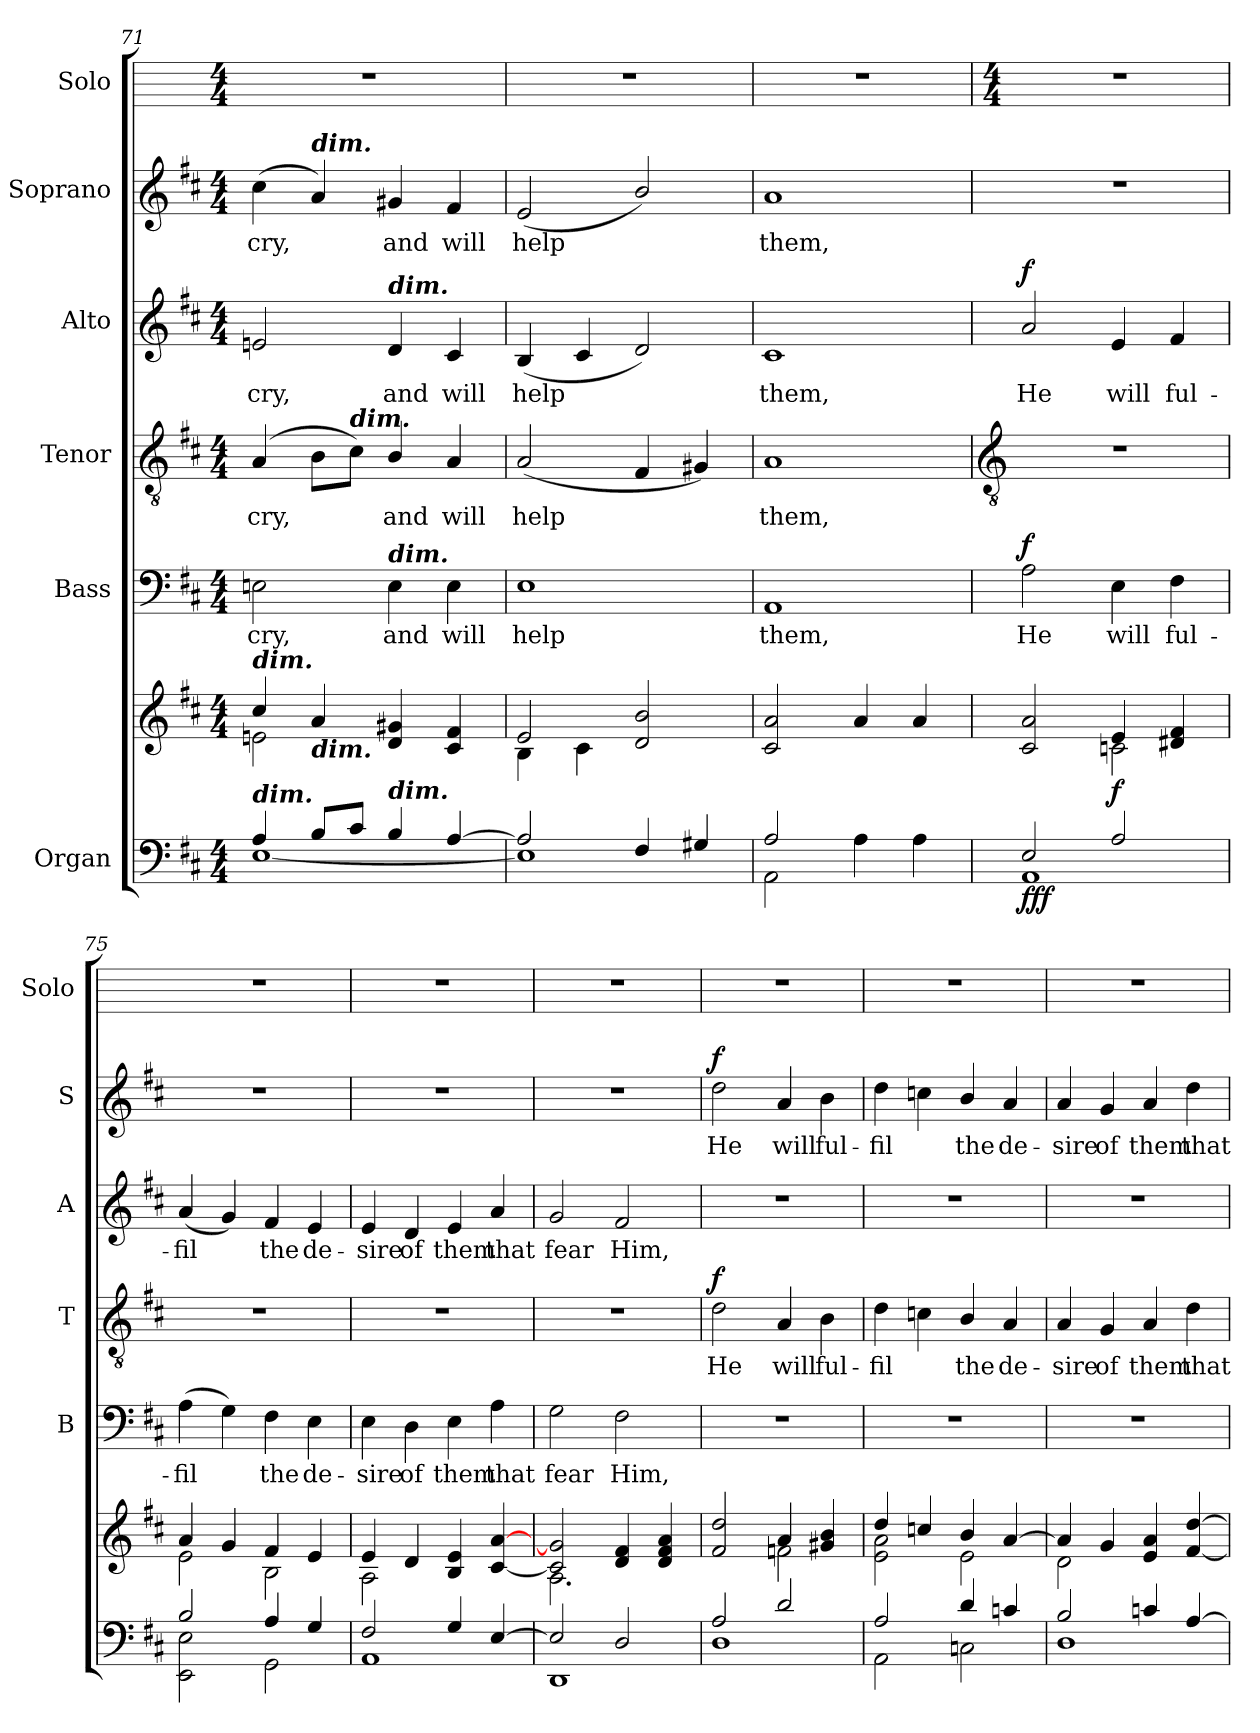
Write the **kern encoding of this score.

**kern	**kern	**dynam	**kern	**text	**dynam	**kern	**text	**dynam	**kern	**text	**dynam	**kern	**text	**dynam	**kern
*part6	*part6	*part6	*part5	*part5	*part5	*part4	*part4	*part4	*part3	*part3	*part3	*part2	*part2	*part2	*part1
*staff7	*staff6	*staff6/7	*staff5	*staff5	*staff5	*staff4	*staff4	*staff4	*staff3	*staff3	*staff3	*staff2	*staff2	*staff2	*staff1
*I"Organ	*	*	*I"Bass	*	*	*I"Tenor	*	*	*I"Alto	*	*	*I"Soprano	*	*	*I"Solo
*	*	*	*I'B	*	*	*I'T	*	*	*I'A	*	*	*I'S	*	*	*I'Solo
*clefF4	*clefG2	*	*clefF4	*	*	*clefGv2	*	*	*clefG2	*	*	*clefG2	*	*	*
*k[f#c#]	*k[f#c#]	*	*k[f#c#]	*	*	*k[f#c#]	*	*	*k[f#c#]	*	*	*k[f#c#]	*	*	*
*D:	*D:	*	*D:	*	*	*D:	*	*	*D:	*	*	*D:	*	*	*
*M4/4	*M4/4	*	*M4/4	*	*	*M4/4	*	*	*M4/4	*	*	*M4/4	*	*	*M4/4
=71	=71	=71	=71	=71	=71	=71	=71	=71	=71	=71	=71	=71	=71	=71	=71
*^	*^	*	*	*	*	*	*	*	*	*	*	*	*	*	*
!	!	!LO:TX:a:Bi:t=dim.	!	!	!	!	!	!	!	!	!	!	!	!	!	!	!
!LO:TX:a:Bi:t=dim.	!	!	!	!	!	!	!	!	!	!	!	!	!	!	!	!	!
!	!	!	!	!	!	!LO:LY:b	!	!	!LO:LY:b	!	!	!LO:LY:b	!	!	!LO:LY:b	!	!
4A/	[1E\	4cc#/	2en\	.	2En	cry,	.	(>4A	cry,	.	2en	cry,	.	(<4cc#	cry,	.	1r
!	!	!	!	!	!	!	!	!	!	!	!	!	!	!LO:TX:a:Bi:t=dim.	!	!	!
!	!	!LO:TX:b:Bi:t=dim.	!	!	!	!	!	!	!	!	!	!	!	!	!	!	!
8B/L	.	4a/	.	.	.	.	.	8BL	.	.	.	.	.	4a)	.	.	.
!	!	!	!	!	!	!	!	!LO:TX:a:Bi:t=dim.	!	!	!	!	!	!	!	!	!
8c#/J	.	.	.	.	.	.	.	8c#J)	.	.	.	.	.	.	.	.	.
!	!	!	!	!	!	!	!	!	!	!	!LO:TX:a:Bi:t=dim.	!	!	!	!	!	!
!	!	!	!	!	!LO:TX:a:Bi:t=dim.	!	!	!	!	!	!	!	!	!	!	!	!
!LO:TX:a:Bi:t=dim.	!	!	!	!	!	!	!	!	!	!	!	!	!	!	!	!	!
!	!	!	!	!	!	!LO:LY:b	!	!	!LO:LY:b	!	!	!LO:LY:b	!	!	!LO:LY:b	!	!
4B/	.	4d/ 4g#X/	2ryy	.	4E	and	.	4B/	and	.	4d	and	.	4g#X	and	.	.
!	!	!	!	!	!	!LO:LY:b	!	!	!LO:LY:b	!	!	!LO:LY:b	!	!	!LO:LY:b	!	!
[4A/	.	4c#/ 4f#/	.	.	4E	will	.	4A	will	.	4c#	will	.	4f#	will	.	.
=72	=72	=72	=72	=72	=72	=72	=72	=72	=72	=72	=72	=72	=72	=72	=72	=72	=72
!	!	!	!	!	!	!LO:LY:b	!	!	!LO:LY:b	!	!	!LO:LY:b	!	!	!LO:LY:b	!	!
2A/]	1E\]	2e/	4B\	.	1E	help	.	(<2A	help	.	(<4B	help	.	(<2e	help	.	1r
.	.	.	4c#\	.	.	.	.	.	.	.	4c#	.	.	.	.	.	.
4F#/	.	2d/ 2b/	2ryy	.	.	.	.	4F#	.	.	2d)	.	.	2b/)	.	.	.
4G#X/	.	.	.	.	.	.	.	4G#X)	.	.	.	.	.	.	.	.	.
=73	=73	=73	=73	=73	=73	=73	=73	=73	=73	=73	=73	=73	=73	=73	=73	=73	=73
!	!	!	!	!	!	!LO:LY:b	!	!	!LO:LY:b	!	!	!LO:LY:b	!	!	!LO:LY:b	!	!
2A/	2AA\	2c#/ 2a/	1ryy	.	1AA	them,	.	1A	them,	.	1c#	them,	.	1a	them,	.	1r
2ryy	4A\	4a/	.	.	.	.	.	.	.	.	.	.	.	.	.	.	.
.	4A\	4a/	.	.	.	.	.	.	.	.	.	.	.	.	.	.	.
!!LO:LB:g=z
=74	=74	=74	=74	=74	=74	=74	=74	=74	=74	=74	=74	=74	=74	=74	=74	=74	=74
*	*	*	*	*	*	*	*	*clefGv2	*	*	*	*	*	*	*	*	*
*	*	*	*	*	*	*	*	*	*	*	*	*	*	*	*	*	*M4/4
!	!	!	!	!LO:DY:b=2	!	!LO:LY:b	!	!	!	!	!	!LO:LY:b	!	!	!	!	!
!	!	!	!	!LO:DY:n=1:b=2	!	!	!	!	!	!	!	!	!	!	!	!	!
!	!	!	!	!LO:DY:n=2:b	!	!	!LO:DY:b	!	!	!	!	!	!LO:DY:b	!	!	!	!
2E/	1AA\	2c#/ 2a/	2ryy	f f f	2A	He	f	1r	.	.	2a	He	f	1r	.	.	1r
!	!	!	!	!LO:DY:n=3:b	!	!LO:LY:b	!	!	!	!	!	!LO:LY:b	!	!	!	!	!
2A/	.	4e/	2cn\	f	4E	will	.	.	.	.	4e	will	.	.	.	.	.
!	!	!	!	!	!	!LO:LY:b	!	!	!	!	!	!LO:LY:b	!	!	!	!	!
.	.	4d#X/ 4f#/	.	.	4F#	ful-	.	.	.	.	4f#	ful-	.	.	.	.	.
=75	=75	=75	=75	=75	=75	=75	=75	=75	=75	=75	=75	=75	=75	=75	=75	=75	=75
!	!	!	!	!	!	!LO:LY:b	!	!	!	!	!	!LO:LY:b	!	!	!	!	!
2B/	2EE\ 2E\	4a/	2e\	.	(>4A	-fil	.	1r	.	.	(<4a	-fil	.	1r	.	.	1r
.	.	4g/	.	.	4G)	.	.	.	.	.	4g)	.	.	.	.	.	.
!	!	!	!	!	!	!LO:LY:b	!	!	!	!	!	!LO:LY:b	!	!	!	!	!
4A/	2GG\	4f#/	2B\	.	4F#	the	.	.	.	.	4f#	the	.	.	.	.	.
!	!	!	!	!	!	!LO:LY:b	!	!	!	!	!	!LO:LY:b	!	!	!	!	!
4G/	.	4e/	.	.	4E	de-	.	.	.	.	4e	de-	.	.	.	.	.
=76	=76	=76	=76	=76	=76	=76	=76	=76	=76	=76	=76	=76	=76	=76	=76	=76	=76
!	!	!	!	!	!	!LO:LY:b	!	!	!	!	!	!LO:LY:b	!	!	!	!	!
2F#/	1AA\	4e/	2A\	.	4E	-sire	.	1r	.	.	4e	-sire	.	1r	.	.	1r
!	!	!	!	!	!	!LO:LY:b	!	!	!	!	!	!LO:LY:b	!	!	!	!	!
.	.	4d/	.	.	4D	of	.	.	.	.	4d	of	.	.	.	.	.
!	!	!	!	!	!	!LO:LY:b	!	!	!	!	!	!LO:LY:b	!	!	!	!	!
4G/	.	4B/ 4e/	2ryy	.	4E	them	.	.	.	.	4e	them	.	.	.	.	.
!	!	!	!	!	!	!LO:LY:b	!	!	!	!	!	!LO:LY:b	!	!	!	!	!
[4E/	.	[4c#/ [4a/	.	.	4A	that	.	.	.	.	4a	that	.	.	.	.	.
=77	=77	=77	=77	=77	=77	=77	=77	=77	=77	=77	=77	=77	=77	=77	=77	=77	=77
!	!	!	!	!	!	!LO:LY:b	!	!	!	!	!	!LO:LY:b	!	!	!	!	!
2E/]	1DD\	2c#/] 2g/]	2.A\	.	2G	fear	.	1r	.	.	2g	fear	.	1r	.	.	1r
!	!	!	!	!	!	!LO:LY:b	!	!	!	!	!	!LO:LY:b	!	!	!	!	!
2D/	.	4d/ 4f#/	.	.	2F#	Him,	.	.	.	.	2f#	Him,	.	.	.	.	.
.	.	4d/ 4f#/ 4a/	4ryy	.	.	.	.	.	.	.	.	.	.	.	.	.	.
=78	=78	=78	=78	=78	=78	=78	=78	=78	=78	=78	=78	=78	=78	=78	=78	=78	=78
!	!	!	!	!	!	!	!	!	!LO:LY:b	!LO:DY:b	!	!	!	!	!LO:LY:b	!LO:DY:b	!
2A/	1D\	2f#/ 2dd/	2ryy	.	1r	.	.	2d	He	f	1r	.	.	2dd	He	f	1r
!	!	!	!	!	!	!	!	!	!LO:LY:b	!	!	!	!	!	!LO:LY:b	!	!
2d/	.	4a/	2fn\	.	.	.	.	4A	will	.	.	.	.	4a	will	.	.
!	!	!	!	!	!	!	!	!	!LO:LY:b	!	!	!	!	!	!LO:LY:b	!	!
.	.	4g#X/ 4b/	.	.	.	.	.	4B	ful-	.	.	.	.	4b	ful-	.	.
=79	=79	=79	=79	=79	=79	=79	=79	=79	=79	=79	=79	=79	=79	=79	=79	=79	=79
!	!	!	!	!	!	!	!	!	!LO:LY:b	!	!	!	!	!	!LO:LY:b	!	!
2A/	2AA\	4dd/	2e\ 2a\	.	1r	.	.	4d	-fil	.	1r	.	.	4dd	-fil	.	1r
.	.	4ccn/	.	.	.	.	.	4cn	.	.	.	.	.	4ccn	.	.	.
!	!	!	!	!	!	!	!	!	!LO:LY:b	!	!	!	!	!	!LO:LY:b	!	!
4d/	2Cn\	4b/	2e\	.	.	.	.	4B/	the	.	.	.	.	4b/	the	.	.
!	!	!	!	!	!	!	!	!	!LO:LY:b	!	!	!	!	!	!LO:LY:b	!	!
4cn/	.	[4a/	.	.	.	.	.	4A	de-	.	.	.	.	4a	de-	.	.
=80	=80	=80	=80	=80	=80	=80	=80	=80	=80	=80	=80	=80	=80	=80	=80	=80	=80
!	!	!	!	!	!	!	!	!	!LO:LY:b	!	!	!	!	!	!LO:LY:b	!	!
2B/	1D\	4a/]	2d\	.	1r	.	.	4A	-sire	.	1r	.	.	4a	-sire	.	1r
!	!	!	!	!	!	!	!	!	!LO:LY:b	!	!	!	!	!	!LO:LY:b	!	!
.	.	4g/	.	.	.	.	.	4G	of	.	.	.	.	4g	of	.	.
!	!	!	!	!	!	!	!	!	!LO:LY:b	!	!	!	!	!	!LO:LY:b	!	!
4cn/	.	4e/ 4a/	2ryy	.	.	.	.	4A	them	.	.	.	.	4a	them	.	.
!	!	!	!	!	!	!	!	!	!LO:LY:b	!	!	!	!	!	!LO:LY:b	!	!
[4A/	.	[4f#/ [4dd/	.	.	.	.	.	4d	that	.	.	.	.	4dd	that	.	.
*v	*v	*	*	*	*	*	*	*	*	*	*	*	*	*	*	*	*
*	*v	*v	*	*	*	*	*	*	*	*	*	*	*	*	*	*
=	=	=	=	=	=	=	=	=	=	=	=	=	=	=	=
*-	*-	*-	*-	*-	*-	*-	*-	*-	*-	*-	*-	*-	*-	*-	*-
